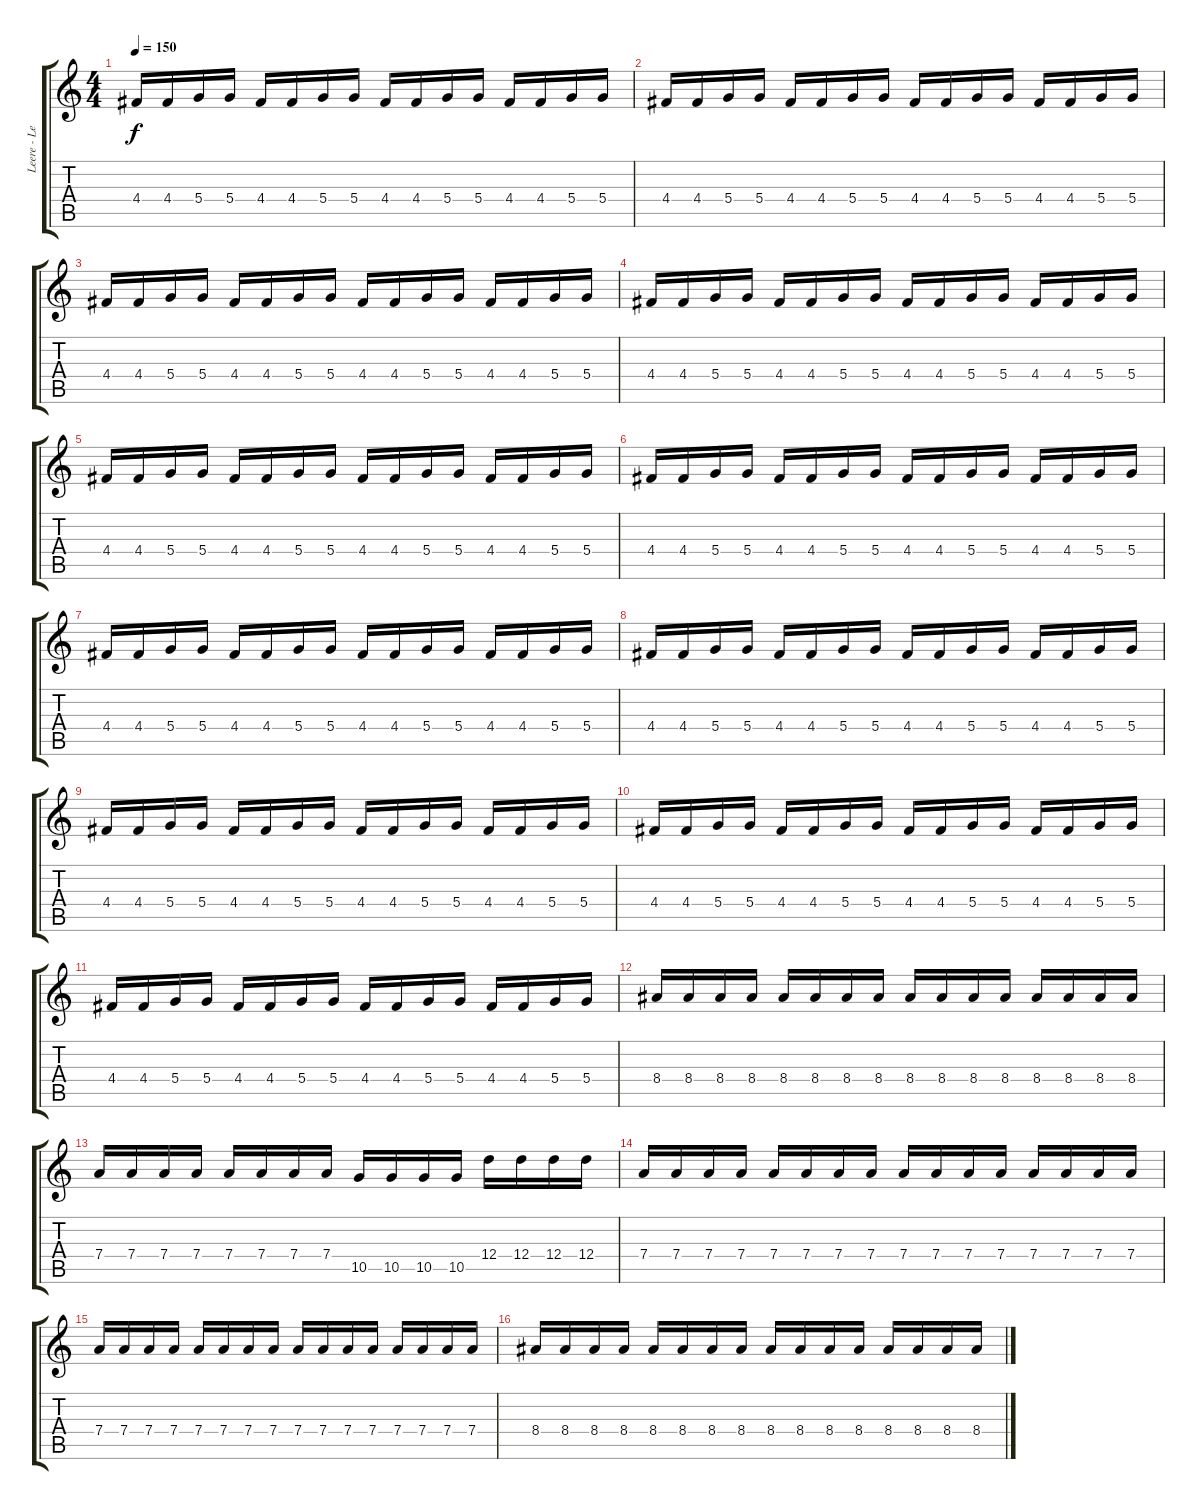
\track ("Leere - Lead Guitar" "Leere - Le") {instrument distortionguitar}
\staff {score tabs}
\tuning (E4 B3 G3 D3 A2 E2) {hide}
\ts (4 4)
\tempo 150
\clef g2
\ks c
4.4.16{dy f} 4.4.16 5.4.16 5.4.16 4.4.16 4.4.16 5.4.16 5.4.16 4.4.16 4.4.16 5.4.16 5.4.16 4.4.16 4.4.16 5.4.16 5.4.16 |
4.4.16 4.4.16 5.4.16 5.4.16 4.4.16 4.4.16 5.4.16 5.4.16 4.4.16 4.4.16 5.4.16 5.4.16 4.4.16 4.4.16 5.4.16 5.4.16 |
4.4.16 4.4.16 5.4.16 5.4.16 4.4.16 4.4.16 5.4.16 5.4.16 4.4.16 4.4.16 5.4.16 5.4.16 4.4.16 4.4.16 5.4.16 5.4.16 |
4.4.16 4.4.16 5.4.16 5.4.16 4.4.16 4.4.16 5.4.16 5.4.16 4.4.16 4.4.16 5.4.16 5.4.16 4.4.16 4.4.16 5.4.16 5.4.16 |
4.4.16 4.4.16 5.4.16 5.4.16 4.4.16 4.4.16 5.4.16 5.4.16 4.4.16 4.4.16 5.4.16 5.4.16 4.4.16 4.4.16 5.4.16 5.4.16 |
4.4.16 4.4.16 5.4.16 5.4.16 4.4.16 4.4.16 5.4.16 5.4.16 4.4.16 4.4.16 5.4.16 5.4.16 4.4.16 4.4.16 5.4.16 5.4.16 |
4.4.16 4.4.16 5.4.16 5.4.16 4.4.16 4.4.16 5.4.16 5.4.16 4.4.16 4.4.16 5.4.16 5.4.16 4.4.16 4.4.16 5.4.16 5.4.16 |
4.4.16 4.4.16 5.4.16 5.4.16 4.4.16 4.4.16 5.4.16 5.4.16 4.4.16 4.4.16 5.4.16 5.4.16 4.4.16 4.4.16 5.4.16 5.4.16 |
4.4.16 4.4.16 5.4.16 5.4.16 4.4.16 4.4.16 5.4.16 5.4.16 4.4.16 4.4.16 5.4.16 5.4.16 4.4.16 4.4.16 5.4.16 5.4.16 |
4.4.16 4.4.16 5.4.16 5.4.16 4.4.16 4.4.16 5.4.16 5.4.16 4.4.16 4.4.16 5.4.16 5.4.16 4.4.16 4.4.16 5.4.16 5.4.16 |
4.4.16 4.4.16 5.4.16 5.4.16 4.4.16 4.4.16 5.4.16 5.4.16 4.4.16 4.4.16 5.4.16 5.4.16 4.4.16 4.4.16 5.4.16 5.4.16 |
8.4.16 8.4.16 8.4.16 8.4.16 8.4.16 8.4.16 8.4.16 8.4.16 8.4.16 8.4.16 8.4.16 8.4.16 8.4.16 8.4.16 8.4.16 8.4.16 |
7.4.16 7.4.16 7.4.16 7.4.16 7.4.16 7.4.16 7.4.16 7.4.16 10.5.16 10.5.16 10.5.16 10.5.16 12.4.16 12.4.16 12.4.16 12.4.16 |
7.4.16 7.4.16 7.4.16 7.4.16 7.4.16 7.4.16 7.4.16 7.4.16 7.4.16 7.4.16 7.4.16 7.4.16 7.4.16 7.4.16 7.4.16 7.4.16 |
7.4.16 7.4.16 7.4.16 7.4.16 7.4.16 7.4.16 7.4.16 7.4.16 7.4.16 7.4.16 7.4.16 7.4.16 7.4.16 7.4.16 7.4.16 7.4.16 |
8.4.16 8.4.16 8.4.16 8.4.16 8.4.16 8.4.16 8.4.16 8.4.16 8.4.16 8.4.16 8.4.16 8.4.16 8.4.16 8.4.16 8.4.16 8.4.16
